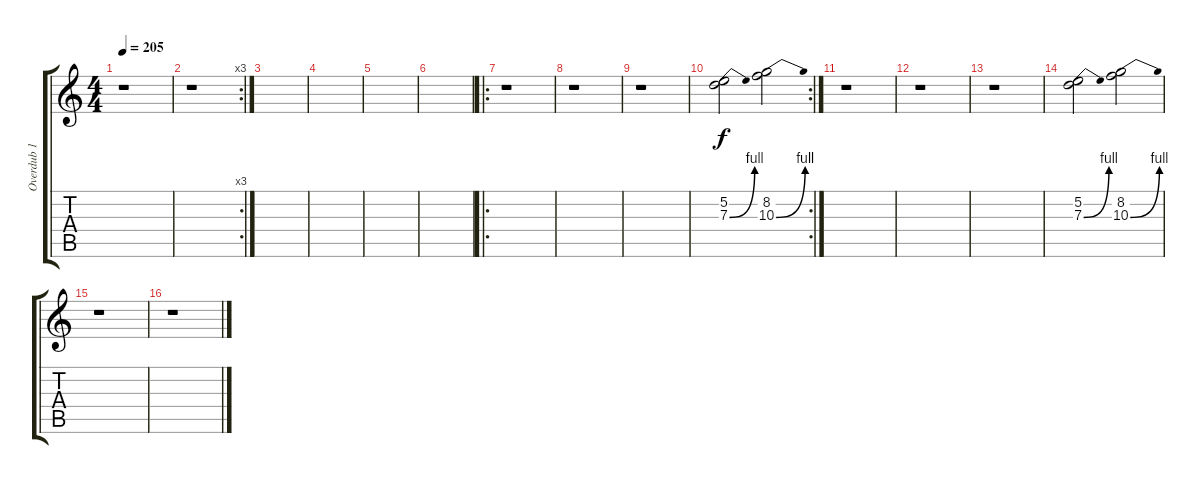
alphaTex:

\track ("Overdub 1" "Overdub 1") {instrument distortionguitar}
\staff {score tabs}
\tuning (E4 B3 G3 D3 A2 E2) {hide}
\ts (4 4)
\tempo 205
\clef g2
\ks c
r.1{dy f} |
\rc 3
r.1 |
|
|
|
|
\ro
r.1 |
r.1 |
r.1 |
\rc 2
(5.2 7.3{be (bend 0 0 60 4)}).2 (8.2 10.3{be (bend 0 0 60 4)}).2 |
r.1 |
r.1 |
r.1 |
(5.2 7.3{be (bend 0 0 60 4)}).2 (8.2 10.3{be (bend 0 0 60 4)}).2 |
r.1 |
r.1
